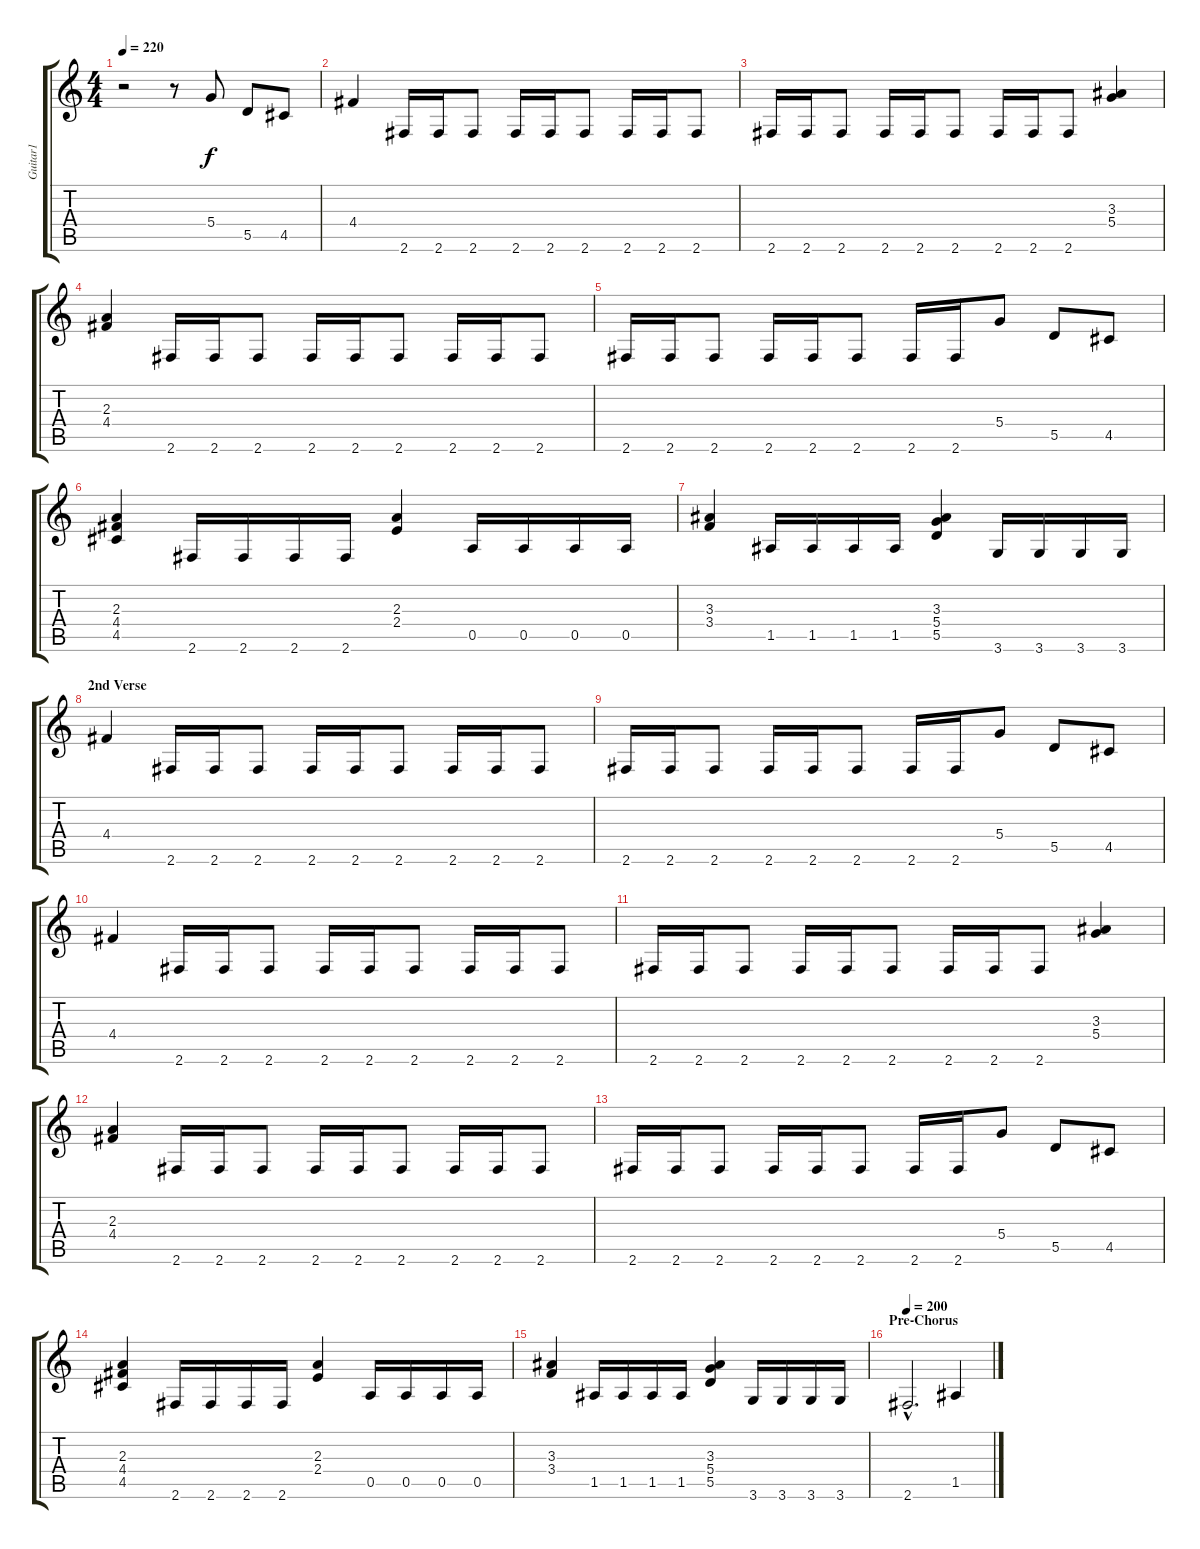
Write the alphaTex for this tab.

\track ("Guitar1" "Guitar1") {instrument distortionguitar}
\staff {score tabs}
\tuning (E4 B3 G3 D3 A2 E2) {hide}
\ts (4 4)
\tempo 220
\clef g2
\ks c
r.2{dy f} r.8 5.4.8 5.5.8 4.5.8 |
4.4.4 2.6.16 2.6.16 2.6.8 2.6.16 2.6.16 2.6.8 2.6.16 2.6.16 2.6.8 |
2.6.16 2.6.16 2.6.8 2.6.16 2.6.16 2.6.8 2.6.16 2.6.16 2.6.8 (3.3 5.4).4 |
(2.3 4.4).4 2.6.16 2.6.16 2.6.8 2.6.16 2.6.16 2.6.8 2.6.16 2.6.16 2.6.8 |
2.6.16 2.6.16 2.6.8 2.6.16 2.6.16 2.6.8 2.6.16 2.6.16 5.4.8 5.5.8 4.5.8 |
(2.3 4.4 4.5).4 2.6.16 2.6.16 2.6.16 2.6.16 (2.3 2.4).4 0.5.16 0.5.16 0.5.16 0.5.16 |
(3.3 3.4).4 1.5.16 1.5.16 1.5.16 1.5.16 (3.3 5.4 5.5).4 3.6.16 3.6.16 3.6.16 3.6.16 |
\section ("" "2nd Verse")
4.4.4 2.6.16 2.6.16 2.6.8 2.6.16 2.6.16 2.6.8 2.6.16 2.6.16 2.6.8 |
2.6.16 2.6.16 2.6.8 2.6.16 2.6.16 2.6.8 2.6.16 2.6.16 5.4.8 5.5.8 4.5.8 |
4.4.4 2.6.16 2.6.16 2.6.8 2.6.16 2.6.16 2.6.8 2.6.16 2.6.16 2.6.8 |
2.6.16 2.6.16 2.6.8 2.6.16 2.6.16 2.6.8 2.6.16 2.6.16 2.6.8 (3.3 5.4).4 |
(2.3 4.4).4 2.6.16 2.6.16 2.6.8 2.6.16 2.6.16 2.6.8 2.6.16 2.6.16 2.6.8 |
2.6.16 2.6.16 2.6.8 2.6.16 2.6.16 2.6.8 2.6.16 2.6.16 5.4.8 5.5.8 4.5.8 |
(2.3 4.4 4.5).4 2.6.16 2.6.16 2.6.16 2.6.16 (2.3 2.4).4 0.5.16 0.5.16 0.5.16 0.5.16 |
(3.3 3.4).4 1.5.16 1.5.16 1.5.16 1.5.16 (3.3 5.4 5.5).4 3.6.16 3.6.16 3.6.16 3.6.16 |
\section ("" "Pre-Chorus")
\tempo 200
2.6{hac}.2{d} 1.5.4
